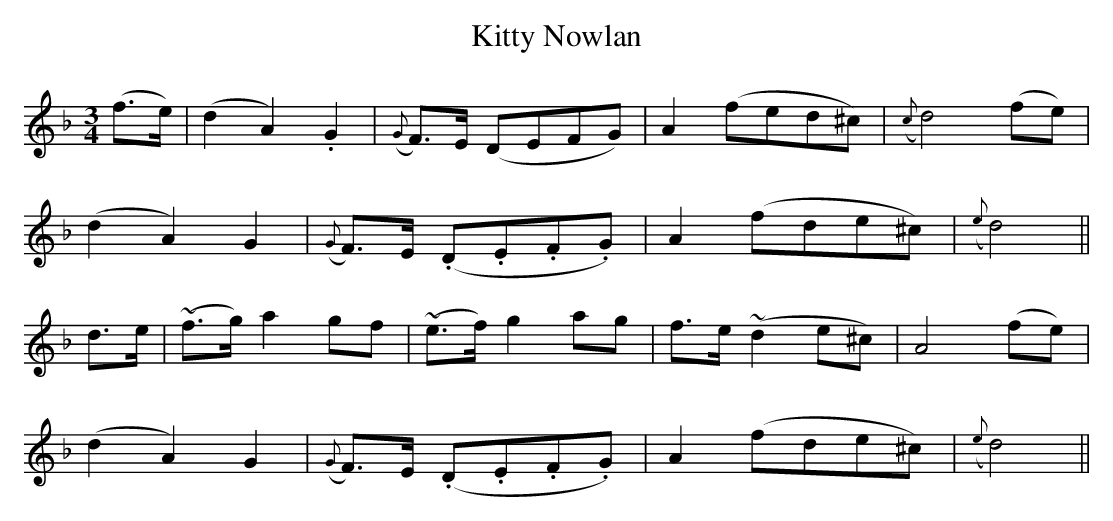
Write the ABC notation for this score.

X:1
T: Kitty Nowlan
M: 3/4
L: 1/8
K: Dm
(f>e)|(d2A2).G2|({G}F)>E (DEFG)|A2(fed^c)|({c}d4)(fe)|
(d2A2)G2|({G}F)>E (.D.E.F.G)|A2(fde^c)|({e}d4)||
d>e|(~f>g)a2gf|(~e>f)g2ag|f>e(~d2e^c)|A4(fe)|
(d2A2)G2|({G}F)>E (.D.E.F.G)|A2(fde^c)|({e}d4)||
